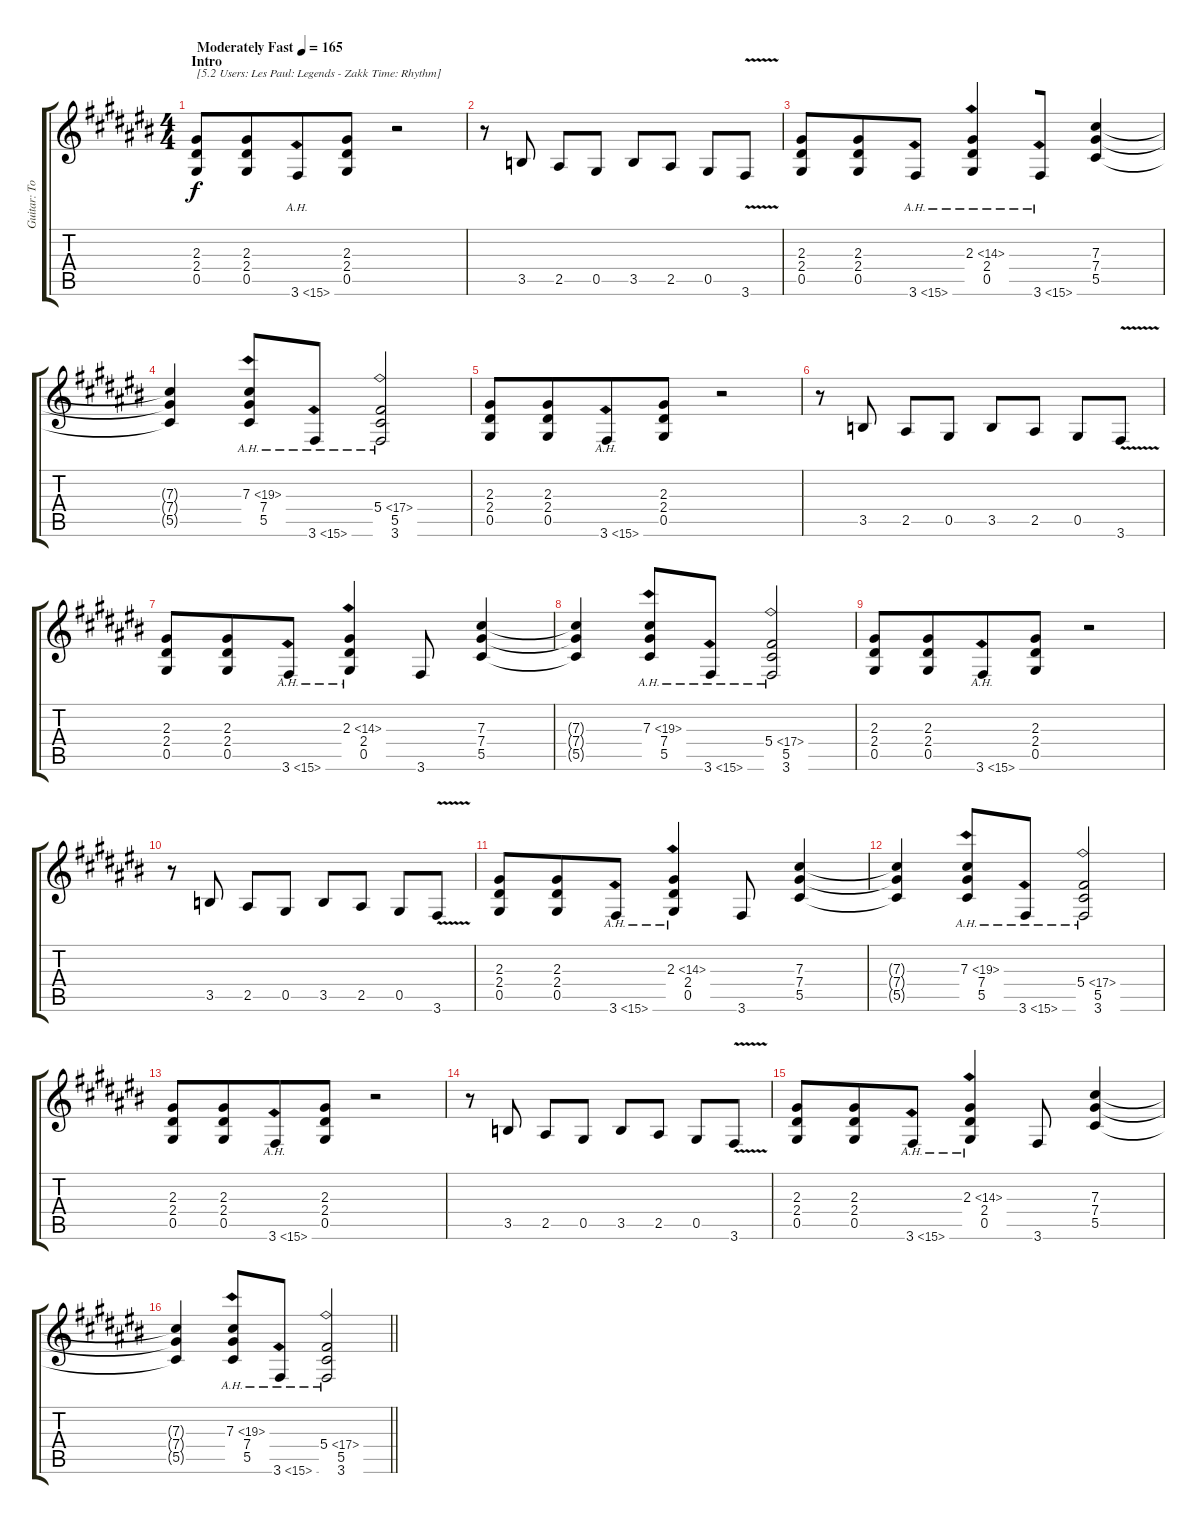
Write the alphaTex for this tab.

\track ("Guitar: Tony" "Guitar: To") {instrument distortionguitar}
\staff {score tabs}
\tuning (Eb4 Bb3 Gb3 Db3 Ab2 Eb2) {hide}
\ts (4 4)
\section ("" "Intro")
\tempo (165 "Moderately Fast")
\clef g2
\ks c#
(2.3 2.4 0.5).8{txt "[5.2 Users: Les Paul: Legends - Zakk Time: Rhythm]" dy f instrument distortionguitar} (2.3 2.4 0.5).8{beam merge} 3.6{ah 12}.8 (2.3 2.4 0.5).8 r.2 |
r.8 3.5.8 2.5.8 0.5.8 3.5.8 2.5.8 0.5.8 3.6{v}.8 |
(2.3 2.4 0.5).8 (2.3 2.4 0.5).8{beam merge} 3.6{ah 12}.8 (2.3{ah 12} 2.4 0.5).4{beam merge} 3.6{ah 12}.8 (7.3 7.4 5.5).4 |
(7.3{t} 7.4{t} 5.5{t}).4 (7.3{ah 12} 7.4 5.5).8{beam merge} 3.6{ah 12}.8 (5.4{ah 12} 5.5 3.6).2 |
(2.3 2.4 0.5).8 (2.3 2.4 0.5).8{beam merge} 3.6{ah 12}.8 (2.3 2.4 0.5).8 r.2 |
r.8 3.5.8 2.5.8 0.5.8 3.5.8 2.5.8 0.5.8 3.6{v}.8 |
(2.3 2.4 0.5).8 (2.3 2.4 0.5).8{beam merge} 3.6{ah 12}.8 (2.3{ah 12} 2.4 0.5).4 3.6.8 (7.3 7.4 5.5).4 |
(7.3{t} 7.4{t} 5.5{t}).4 (7.3{ah 12} 7.4 5.5).8{beam merge} 3.6{ah 12}.8 (5.4{ah 12} 5.5 3.6).2 |
(2.3 2.4 0.5).8 (2.3 2.4 0.5).8{beam merge} 3.6{ah 12}.8 (2.3 2.4 0.5).8 r.2 |
r.8 3.5.8 2.5.8 0.5.8 3.5.8 2.5.8 0.5.8 3.6{v}.8 |
(2.3 2.4 0.5).8 (2.3 2.4 0.5).8{beam merge} 3.6{ah 12}.8 (2.3{ah 12} 2.4 0.5).4 3.6.8 (7.3 7.4 5.5).4 |
(7.3{t} 7.4{t} 5.5{t}).4 (7.3{ah 12} 7.4 5.5).8{beam merge} 3.6{ah 12}.8 (5.4{ah 12} 5.5 3.6).2 |
(2.3 2.4 0.5).8 (2.3 2.4 0.5).8{beam merge} 3.6{ah 12}.8 (2.3 2.4 0.5).8 r.2 |
r.8 3.5.8 2.5.8 0.5.8 3.5.8 2.5.8 0.5.8 3.6{v}.8 |
(2.3 2.4 0.5).8 (2.3 2.4 0.5).8{beam merge} 3.6{ah 12}.8 (2.3{ah 12} 2.4 0.5).4 3.6.8 (7.3 7.4 5.5).4 |
\barLineRight lightlight
(7.3{t} 7.4{t} 5.5{t}).4 (7.3{ah 12} 7.4 5.5).8{beam merge} 3.6{ah 12}.8 (5.4{ah 12} 5.5 3.6).2
